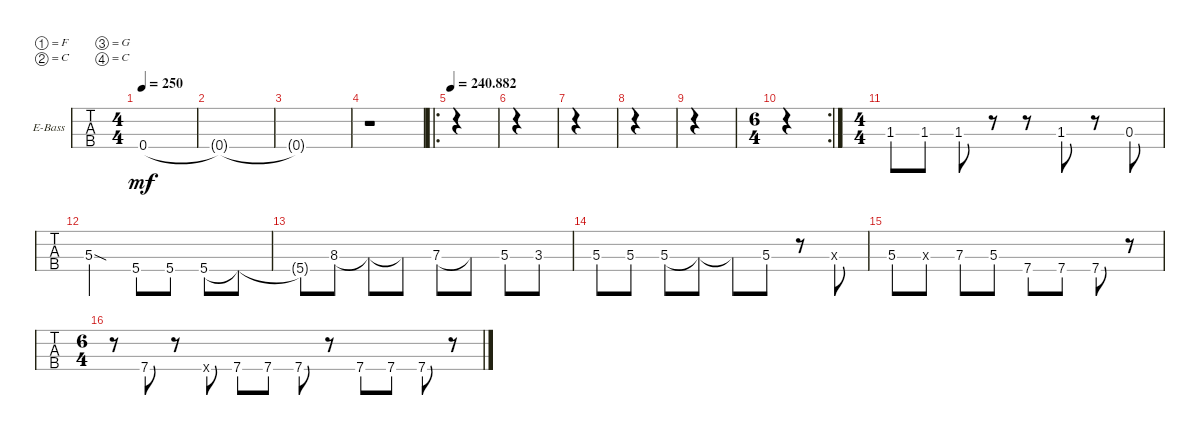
\bracketExtendMode groupsimilarinstruments
\firstSystemTrackNameOrientation horizontal
\otherSystemsTrackNameOrientation horizontal
\track ("Electric Bass" "E-Bass") {instrument electricbassfinger}
\staff {tabs}
\tuning (F2 C2 G1 C1)
\ts (4 4)
\tempo 250
\clef f4
\ks c
0.4.1{dy mf} |
0.4{t}.1 |
0.4{t}.1 |
r.1 |
\ro
\tempo
240.882 |
|
|
|
|
\rc 2
\ts (6 4)
|
\ts (4 4)
1.3.8 1.3.8 1.3.8 r.8 r.8 1.3.8 r.8 0.3.8 |
5.3{sod}.2 5.4.8 5.4.8 5.4.8 5.4{t}.8 |
5.4{t}.8 8.3.8 8.3{t}.8 8.3{t}.8 7.3.8 7.3{t}.8 5.3.8 3.3.8 |
5.3.8 5.3.8 5.3.8 5.3{t}.8 5.3{t}.8 5.3.8 r.8 0.3{x}.8 |
5.3.8 0.3{x}.8 7.3.8 5.3.8 7.4.8 7.4.8 7.4.8 r.8 |
\ts (6 4)
r.8 7.4.8 r.8 0.4{x}.8 7.4.8 7.4.8 7.4.8 r.8 7.4.8 7.4.8 7.4.8 r.8
